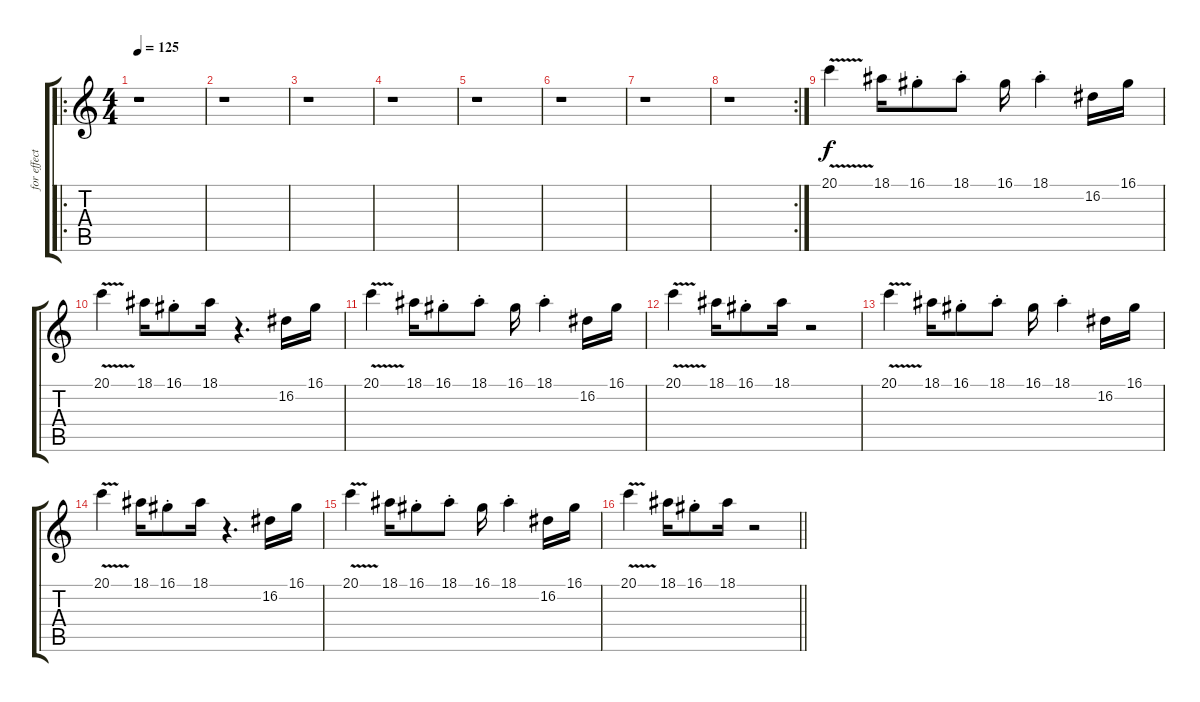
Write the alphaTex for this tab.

\track ("for effect" "for effect") {instrument lead4chiff}
\staff {score tabs}
\tuning (E4 B3 G3 D3 A2 E2) {hide}
\ro
\ts (4 4)
\tempo 125
\clef g2
\ks c
r.1{dy f instrument lead4chiff} |
r.1 |
r.1 |
r.1 |
r.1 |
r.1 |
r.1 |
\rc 2
r.1 |
20.1{v}.4 18.1.16 16.1{st}.8 18.1{st}.8 16.1.16 18.1{st}.4 16.2.16 16.1.16 |
20.1{v}.4 18.1.16 16.1{st}.8 18.1.16 r.4{d} 16.2.16 16.1.16 |
20.1{v}.4 18.1.16 16.1{st}.8 18.1{st}.8 16.1.16 18.1{st}.4 16.2.16 16.1.16 |
20.1{v}.4 18.1.16 16.1{st}.8 18.1.16 r.2 |
20.1{v}.4 18.1.16 16.1{st}.8 18.1{st}.8 16.1.16 18.1{st}.4 16.2.16 16.1.16 |
20.1{v}.4 18.1.16 16.1{st}.8 18.1.16 r.4{d} 16.2.16 16.1.16 |
20.1{v}.4 18.1.16 16.1{st}.8 18.1{st}.8 16.1.16 18.1{st}.4 16.2.16 16.1.16 |
\barLineRight lightlight
20.1{v}.4 18.1.16 16.1{st}.8 18.1.16 r.2
